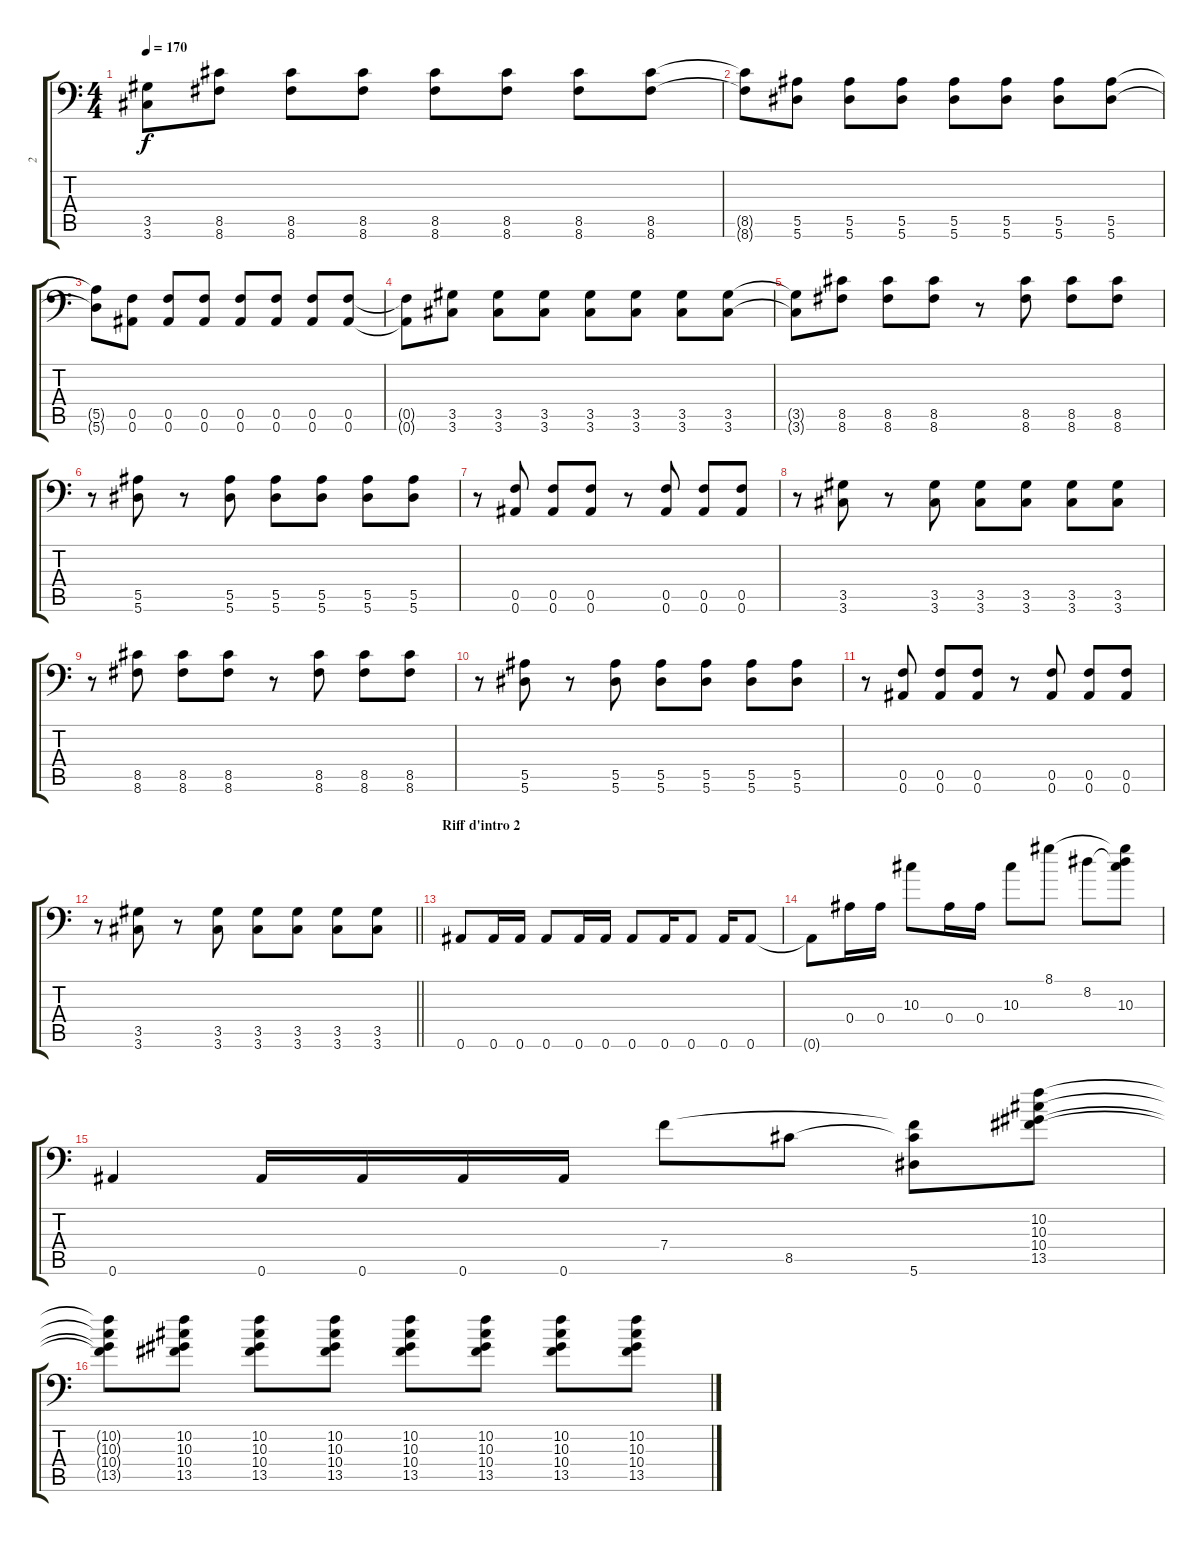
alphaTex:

\track ("2" "2") {instrument distortionguitar}
\staff {score tabs}
\tuning (C4 G3 Eb3 Bb2 F2 Bb1) {hide}
\ts (4 4)
\tempo 170
\clef f4
\ks c
(3.5{t} 3.6{t}).8{dy f} (8.5 8.6).8 (8.5 8.6).8 (8.5 8.6).8 (8.5 8.6).8 (8.5 8.6).8 (8.5 8.6).8 (8.5 8.6).8 |
(8.5{t} 8.6{t}).8 (5.5 5.6).8 (5.5 5.6).8 (5.5 5.6).8 (5.5 5.6).8 (5.5 5.6).8 (5.5 5.6).8 (5.5 5.6).8 |
(5.5{t} 5.6{t}).8 (0.5 0.6).8 (0.5 0.6).8 (0.5 0.6).8 (0.5 0.6).8 (0.5 0.6).8 (0.5 0.6).8 (0.5 0.6).8 |
(0.5{t} 0.6{t}).8 (3.5 3.6).8 (3.5 3.6).8 (3.5 3.6).8 (3.5 3.6).8 (3.5 3.6).8 (3.5 3.6).8 (3.5 3.6).8 |
(3.5{t} 3.6{t}).8 (8.5 8.6).8 (8.5 8.6).8 (8.5 8.6).8 r.8 (8.5 8.6).8 (8.5 8.6).8 (8.5 8.6).8 |
r.8 (5.5 5.6).8 r.8 (5.5 5.6).8 (5.5 5.6).8 (5.5 5.6).8 (5.5 5.6).8 (5.5 5.6).8 |
r.8 (0.5 0.6).8 (0.5 0.6).8 (0.5 0.6).8 r.8 (0.5 0.6).8 (0.5 0.6).8 (0.5 0.6).8 |
r.8 (3.5 3.6).8 r.8 (3.5 3.6).8 (3.5 3.6).8 (3.5 3.6).8 (3.5 3.6).8 (3.5 3.6).8 |
r.8 (8.5 8.6).8 (8.5 8.6).8 (8.5 8.6).8 r.8 (8.5 8.6).8 (8.5 8.6).8 (8.5 8.6).8 |
r.8 (5.5 5.6).8 r.8 (5.5 5.6).8 (5.5 5.6).8 (5.5 5.6).8 (5.5 5.6).8 (5.5 5.6).8 |
r.8 (0.5 0.6).8 (0.5 0.6).8 (0.5 0.6).8 r.8 (0.5 0.6).8 (0.5 0.6).8 (0.5 0.6).8 |
\barLineRight lightlight
r.8 (3.5 3.6).8 r.8 (3.5 3.6).8 (3.5 3.6).8 (3.5 3.6).8 (3.5 3.6).8 (3.5 3.6).8 |
\section ("" "Riff d'intro 2")
0.6.8 0.6.16 0.6.16 0.6.8 0.6.16 0.6.16 0.6.8 0.6.16 0.6.8 0.6.16 0.6.8 |
0.6{t}.8 0.4.16 0.4.16 10.3.8 0.4.16 0.4.16 10.3.8 8.1.8 8.2.8 (8.1{t} 8.2{t} 10.3).8 |
0.6.4 0.6.16 0.6.16 0.6.16 0.6.16 7.4.8 8.5.8 (7.4{t} 8.5{t} 5.6).8 (10.2 10.3 10.4 13.5).8 |
(10.2{t} 10.3{t} 10.4{t} 13.5{t}).8 (10.2 10.3 10.4 13.5).8 (10.2 10.3 10.4 13.5).8 (10.2 10.3 10.4 13.5).8 (10.2 10.3 10.4 13.5).8 (10.2 10.3 10.4 13.5).8 (10.2 10.3 10.4 13.5).8 (10.2 10.3 10.4 13.5).8
